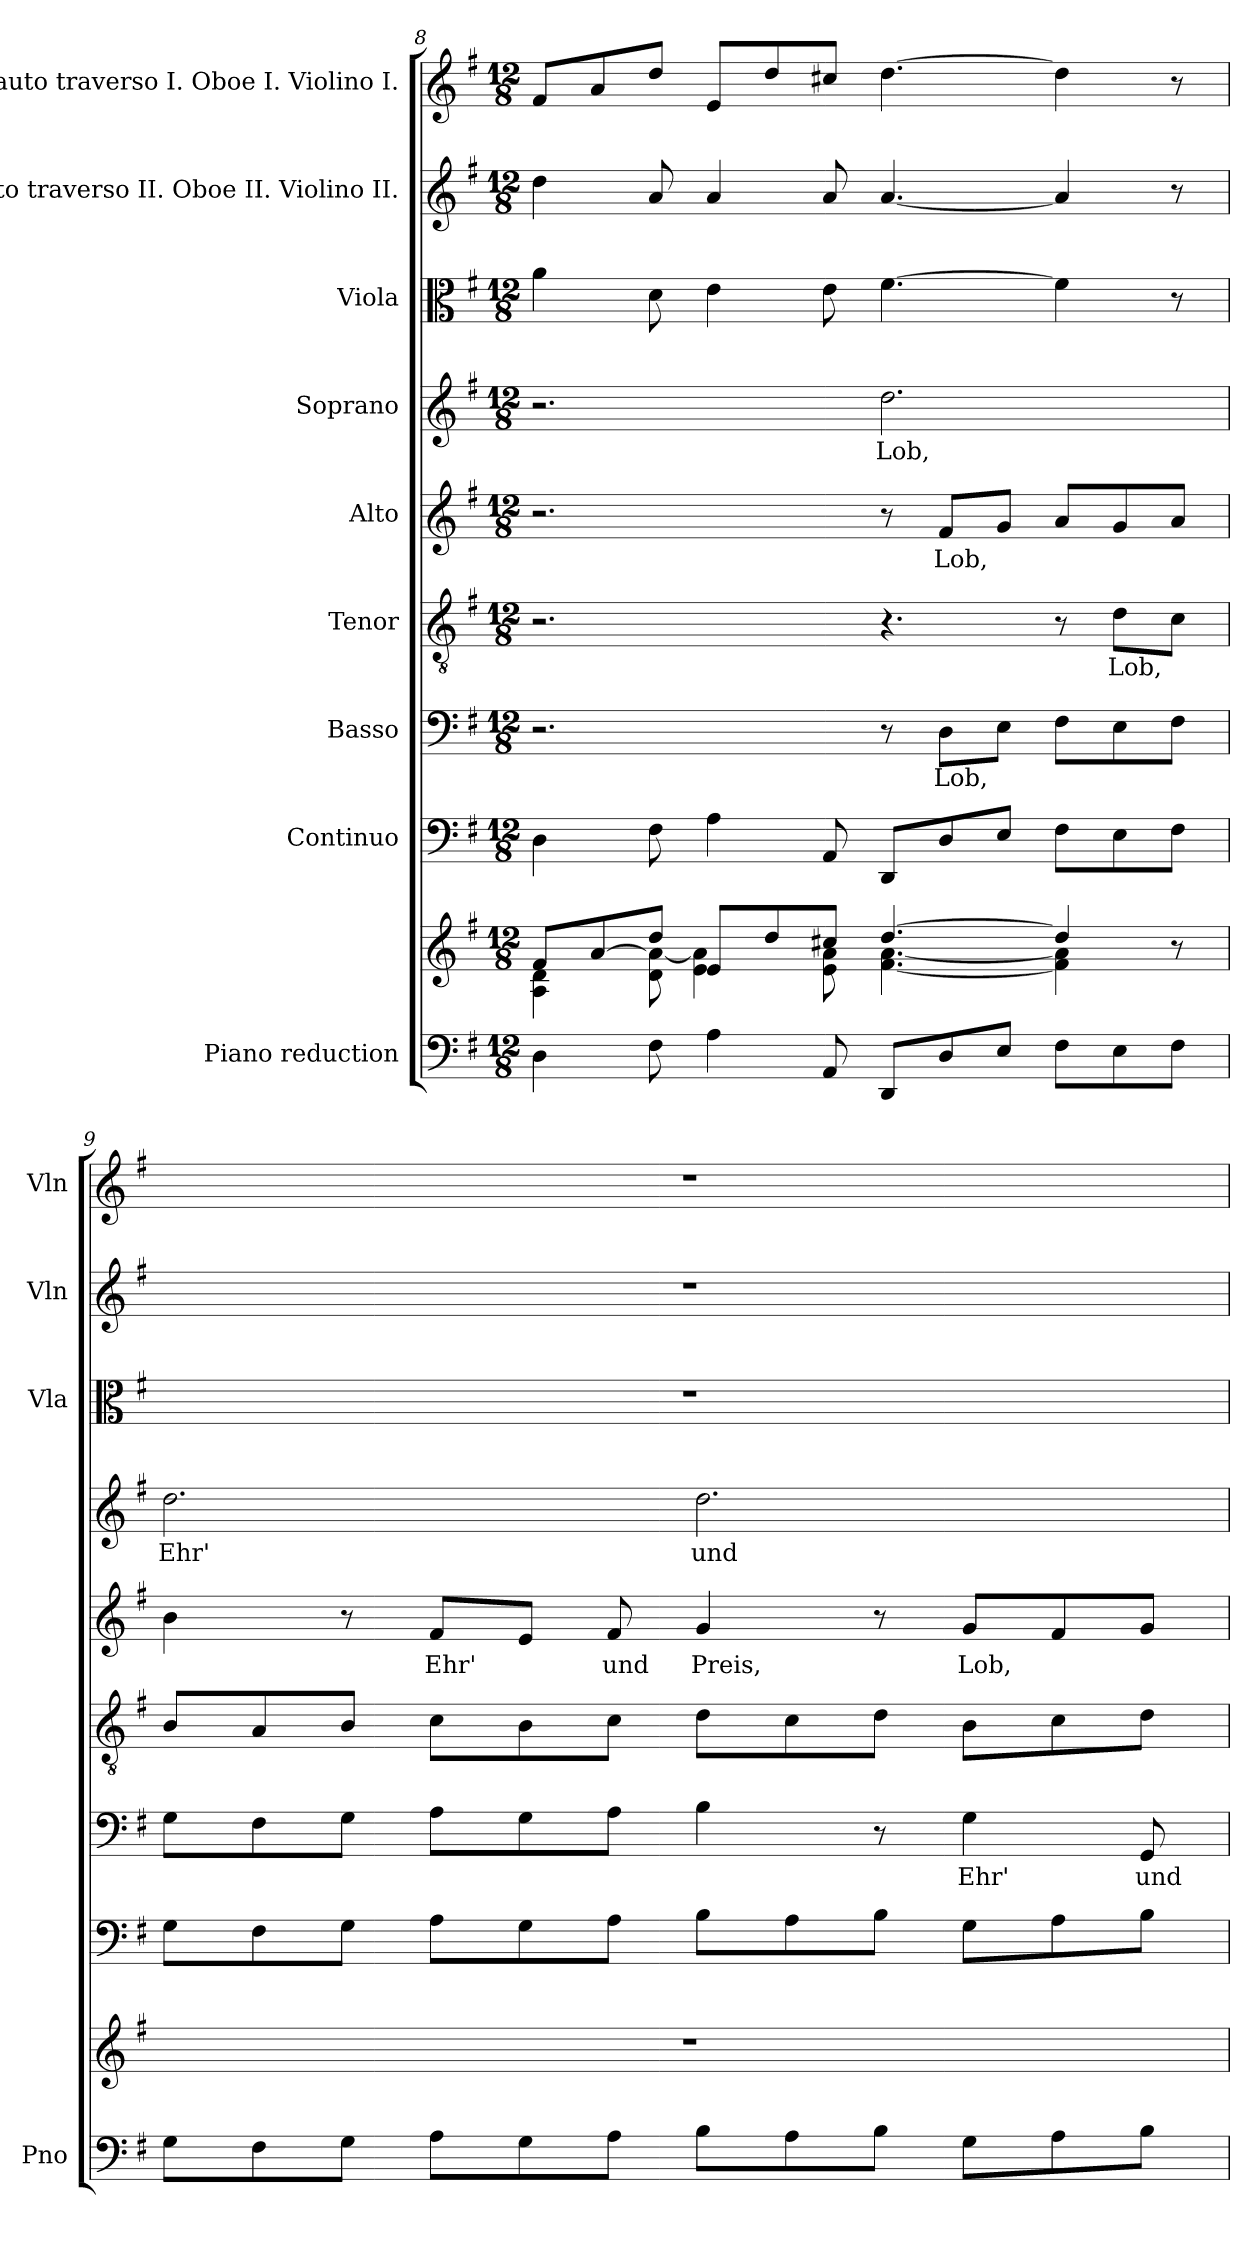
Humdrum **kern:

**kern	**kern	**kern	**kern	**text	**kern	**text	**kern	**text	**kern	**text	**kern	**kern	**kern
*part9	*part9	*part8	*part7	*part7	*part6	*part6	*part5	*part5	*part4	*part4	*part3	*part2	*part1
*staff10	*staff9	*staff8	*staff7	*staff7	*staff6	*staff6	*staff5	*staff5	*staff4	*staff4	*staff3	*staff2	*staff1
*I"Piano reduction	*	*I"Continuo	*I"Basso	*	*I"Tenor	*	*I"Alto	*	*I"Soprano	*	*I"Viola	*I"Flauto traverso II. Oboe II. Violino II.	*I"Flauto traverso I. Oboe I. Violino I.
*I'Pno	*	*	*	*	*	*	*	*	*	*	*I'Vla	*I'Vln	*I'Vln
!!LO:PB:g=z
*clefF4	*clefG2	*clefF4	*clefF4	*	*clefGv2	*	*clefG2	*	*clefG2	*	*clefC3	*clefG2	*clefG2
*k[f#]	*k[f#]	*k[f#]	*k[f#]	*	*k[f#]	*	*k[f#]	*	*k[f#]	*	*k[f#]	*k[f#]	*k[f#]
*M12/8	*M12/8	*M12/8	*M12/8	*	*M12/8	*	*M12/8	*	*M12/8	*	*M12/8	*M12/8	*M12/8
=8	=8	=8	=8	=8	=8	=8	=8	=8	=8	=8	=8	=8	=8
*	*^	*	*	*	*	*	*	*	*	*	*	*	*
4D\	8f#/L	4A\ 4d\	4D\	2.r	.	2.r	.	2.r	.	2.r	.	4a\	4dd\	8f#/L
.	[<8a/	.	.	.	.	.	.	.	.	.	.	.	.	8a/
8F#\	8dd/J	8d\ 8a\_	8F#\	.	.	.	.	.	.	.	.	8d\	8a/	8dd/J
4A\	8e/L	4e\ 4a\]	4A\	.	.	.	.	.	.	.	.	4e\	4a/	8e/L
.	8dd/	.	.	.	.	.	.	.	.	.	.	.	.	8dd/
8AA/	8cc#X/J	8e\ 8a\	8AA/	.	.	.	.	.	.	.	.	8e\	8a/	8cc#X/J
!	!	!	!	!	!	!	!	!	!	!	!LO:LY:b	!	!	!
8DD/L	[4.dd/	[4.f#\ [4.a\	8DD/L	8r	.	4.r	.	8r	.	2.dd\	Lob,	[4.f#\	[4.a/	[4.dd\
!	!	!	!	!	!LO:LY:b	!	!	!	!LO:LY:b	!	!	!	!	!
8D/	.	.	8D/	8D\L	Lob,	.	.	8f#/L	Lob,	.	.	.	.	.
8E/J	.	.	8E/J	8E\J	.	.	.	8g/J	.	.	.	.	.	.
8F#\L	4dd/]	4f#\] 4a\]	8F#\L	8F#\L	.	8r	.	8a/L	.	.	.	4f#\]	4a/]	4dd\]
!	!	!	!	!	!	!	!LO:LY:b	!	!	!	!	!	!	!
8E\	.	.	8E\	8E\	.	8d\L	Lob,	8g/	.	.	.	.	.	.
8F#\J	8r	8ryy	8F#\J	8F#\J	.	8c\J	.	8a/J	.	.	.	8r	8r	8r
=9	=9	=9	=9	=9	=9	=9	=9	=9	=9	=9	=9	=9	=9	=9
!	!	!	!	!	!	!	!	!	!	!	!LO:LY:b	!	!	!
*	*v	*v	*	*	*	*	*	*	*	*	*	*	*	*
8G\L	1.r	8G\L	8G\L	.	8B/L	.	4b\	.	2.dd\	Ehr'	1.r	1.r	1.r
8F#\	.	8F#\	8F#\	.	8A/	.	.	.	.	.	.	.	.
8G\J	.	8G\J	8G\J	.	8B/J	.	8r	.	.	.	.	.	.
!	!	!	!	!	!	!	!	!LO:LY:b	!	!	!	!	!
8A\L	.	8A\L	8A\L	.	8c\L	.	8f#/L	Ehr'	.	.	.	.	.
8G\	.	8G\	8G\	.	8B\	.	8e/J	.	.	.	.	.	.
!	!	!	!	!	!	!	!	!LO:LY:b	!	!	!	!	!
8A\J	.	8A\J	8A\J	.	8c\J	.	8f#/	und	.	.	.	.	.
!	!	!	!	!	!	!	!	!LO:LY:b	!	!LO:LY:b	!	!	!
8B\L	.	8B\L	4B\	.	8d\L	.	4g/	Preis,	2.dd\	und	.	.	.
8A\	.	8A\	.	.	8c\	.	.	.	.	.	.	.	.
8B\J	.	8B\J	8r	.	8d\J	.	8r	.	.	.	.	.	.
!	!	!	!	!LO:LY:b	!	!	!	!LO:LY:b	!	!	!	!	!
8G\L	.	8G\L	4G\	Ehr'	8B\L	.	8g/L	Lob,	.	.	.	.	.
8A\	.	8A\	.	.	8c\	.	8f#/	.	.	.	.	.	.
!	!	!	!	!LO:LY:b	!	!	!	!	!	!	!	!	!
8B\J	.	8B\J	8GG/	und	8d\J	.	8g/J	.	.	.	.	.	.
=	=	=	=	=	=	=	=	=	=	=	=	=	=
*-	*-	*-	*-	*-	*-	*-	*-	*-	*-	*-	*-	*-	*-
